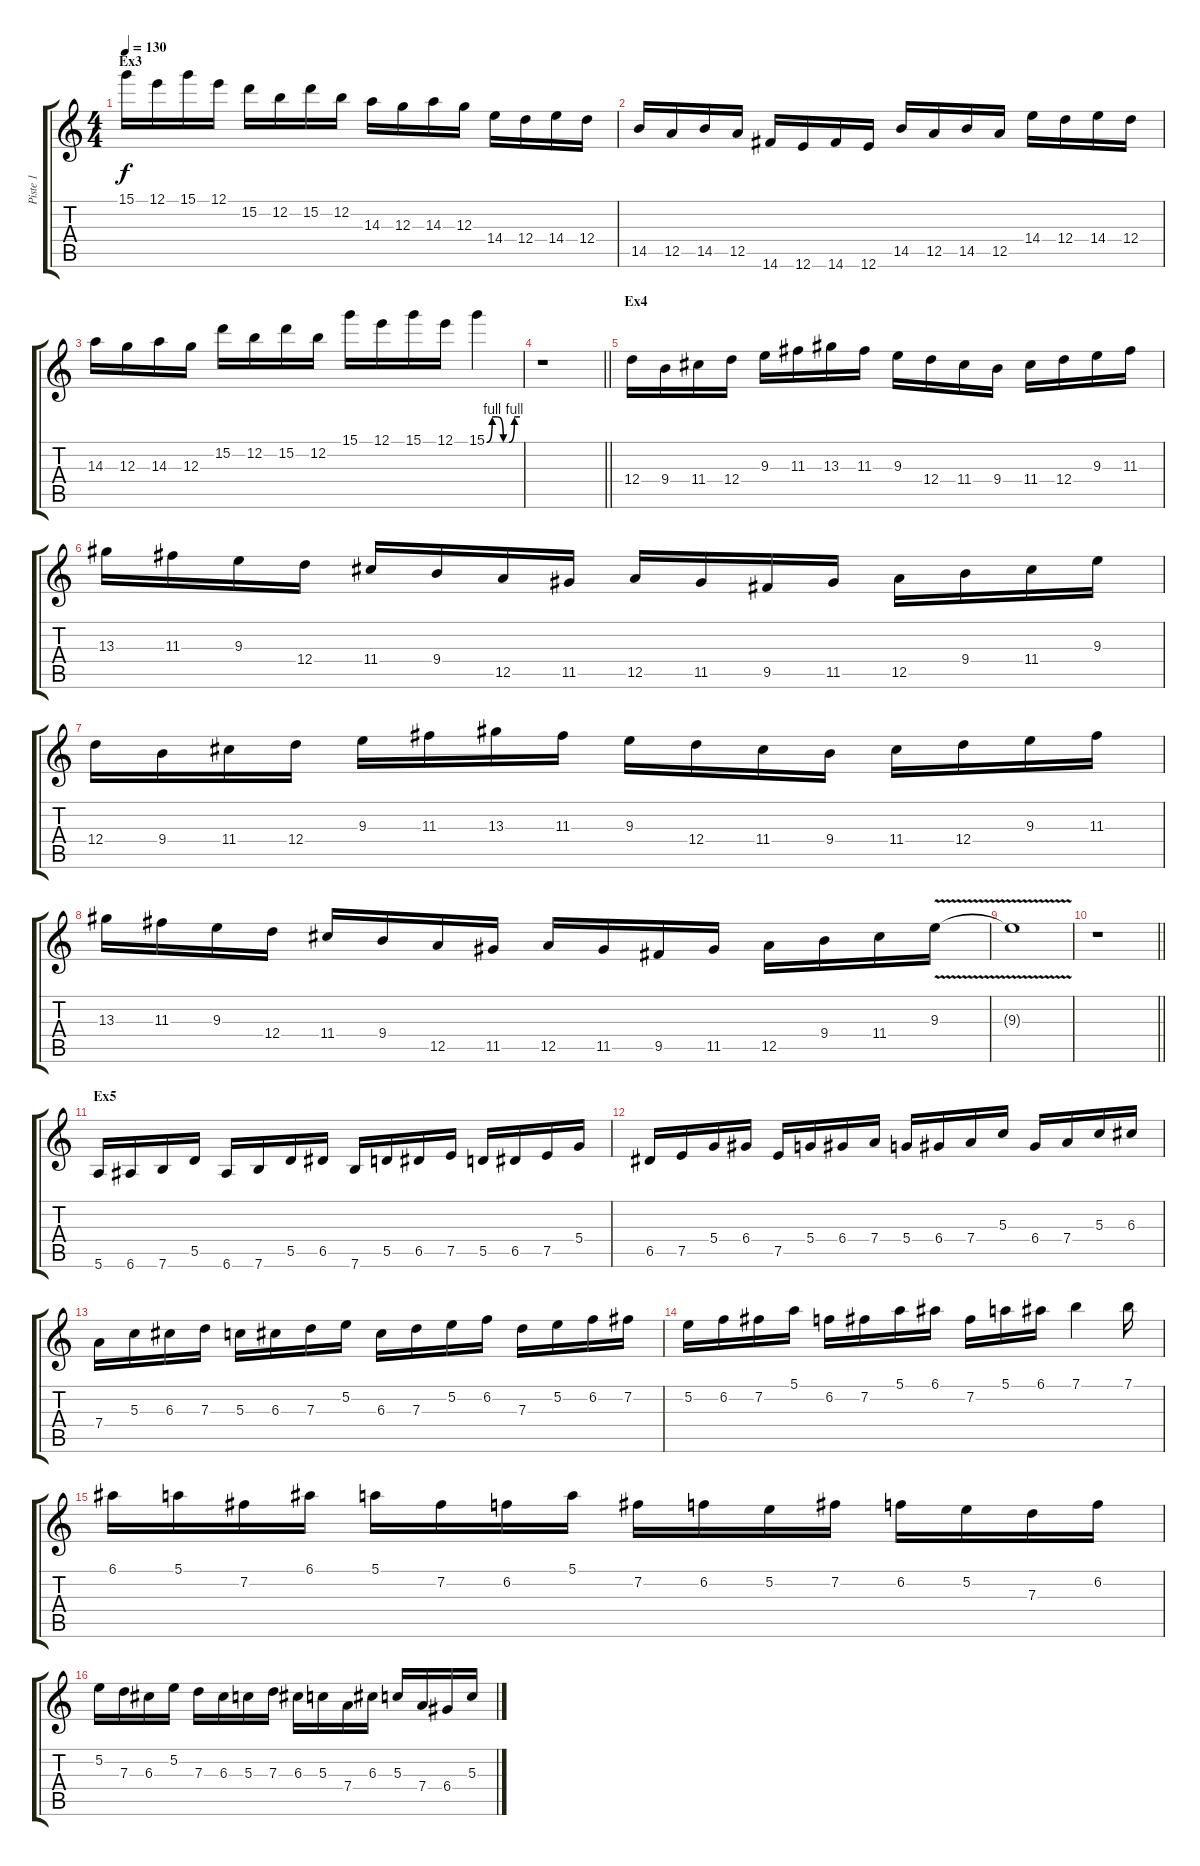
\track ("Piste 1" "Piste 1") {instrument distortionguitar}
\staff {score tabs}
\tuning (E4 B3 G3 D3 A2 E2) {hide}
\ts (4 4)
\section ("" "Ex3")
\tempo 130
\clef g2
\ks c
15.1.16{dy f} 12.1.16 15.1.16 12.1.16 15.2.16 12.2.16 15.2.16 12.2.16 14.3.16 12.3.16 14.3.16 12.3.16 14.4.16 12.4.16 14.4.16 12.4.16 |
14.5.16 12.5.16 14.5.16 12.5.16 14.6.16 12.6.16 14.6.16 12.6.16 14.5.16 12.5.16 14.5.16 12.5.16 14.4.16 12.4.16 14.4.16 12.4.16 |
14.3.16 12.3.16 14.3.16 12.3.16 15.2.16 12.2.16 15.2.16 12.2.16 15.1.16 12.1.16 15.1.16 12.1.16 15.1{be (custom 0 0 10 4 20 4 30 0 40 0 50 4 60 4)}.4 |
\barLineRight lightlight
r.1 |
\section ("" "Ex4")
12.4.16 9.4.16 11.4.16 12.4.16 9.3.16 11.3.16 13.3.16 11.3.16 9.3.16 12.4.16 11.4.16 9.4.16 11.4.16 12.4.16 9.3.16 11.3.16 |
13.3.16 11.3.16 9.3.16 12.4.16 11.4.16 9.4.16 12.5.16 11.5.16 12.5.16 11.5.16 9.5.16 11.5.16 12.5.16 9.4.16 11.4.16 9.3.16 |
12.4.16 9.4.16 11.4.16 12.4.16 9.3.16 11.3.16 13.3.16 11.3.16 9.3.16 12.4.16 11.4.16 9.4.16 11.4.16 12.4.16 9.3.16 11.3.16 |
13.3.16 11.3.16 9.3.16 12.4.16 11.4.16 9.4.16 12.5.16 11.5.16 12.5.16 11.5.16 9.5.16 11.5.16 12.5.16 9.4.16 11.4.16 9.3{v}.16 |
9.3{t}.1 |
\barLineRight lightlight
r.1 |
\section ("" "Ex5")
5.6.16 6.6.16 7.6.16 5.5.16 6.6.16 7.6.16 5.5.16 6.5.16 7.6.16 5.5.16 6.5.16 7.5.16 5.5.16 6.5.16 7.5.16 5.4.16 |
6.5.16 7.5.16 5.4.16 6.4.16 7.5.16 5.4.16 6.4.16 7.4.16 5.4.16 6.4.16 7.4.16 5.3.16 6.4.16 7.4.16 5.3.16 6.3.16 |
7.4.16 5.3.16 6.3.16 7.3.16 5.3.16 6.3.16 7.3.16 5.2.16 6.3.16 7.3.16 5.2.16 6.2.16 7.3.16 5.2.16 6.2.16 7.2.16 |
5.2.16 6.2.16 7.2.16 5.1.16 6.2.16 7.2.16 5.1.16 6.1.16 7.2.16 5.1.16 6.1.16 7.1.4 7.1.16 |
6.1.16 5.1.16 7.2.16 6.1.16 5.1.16 7.2.16 6.2.16 5.1.16 7.2.16 6.2.16 5.2.16 7.2.16 6.2.16 5.2.16 7.3.16 6.2.16 |
5.2.16 7.3.16 6.3.16 5.2.16 7.3.16 6.3.16 5.3.16 7.3.16 6.3.16 5.3.16 7.4.16 6.3.16 5.3.16 7.4.16 6.4.16 5.3.16
